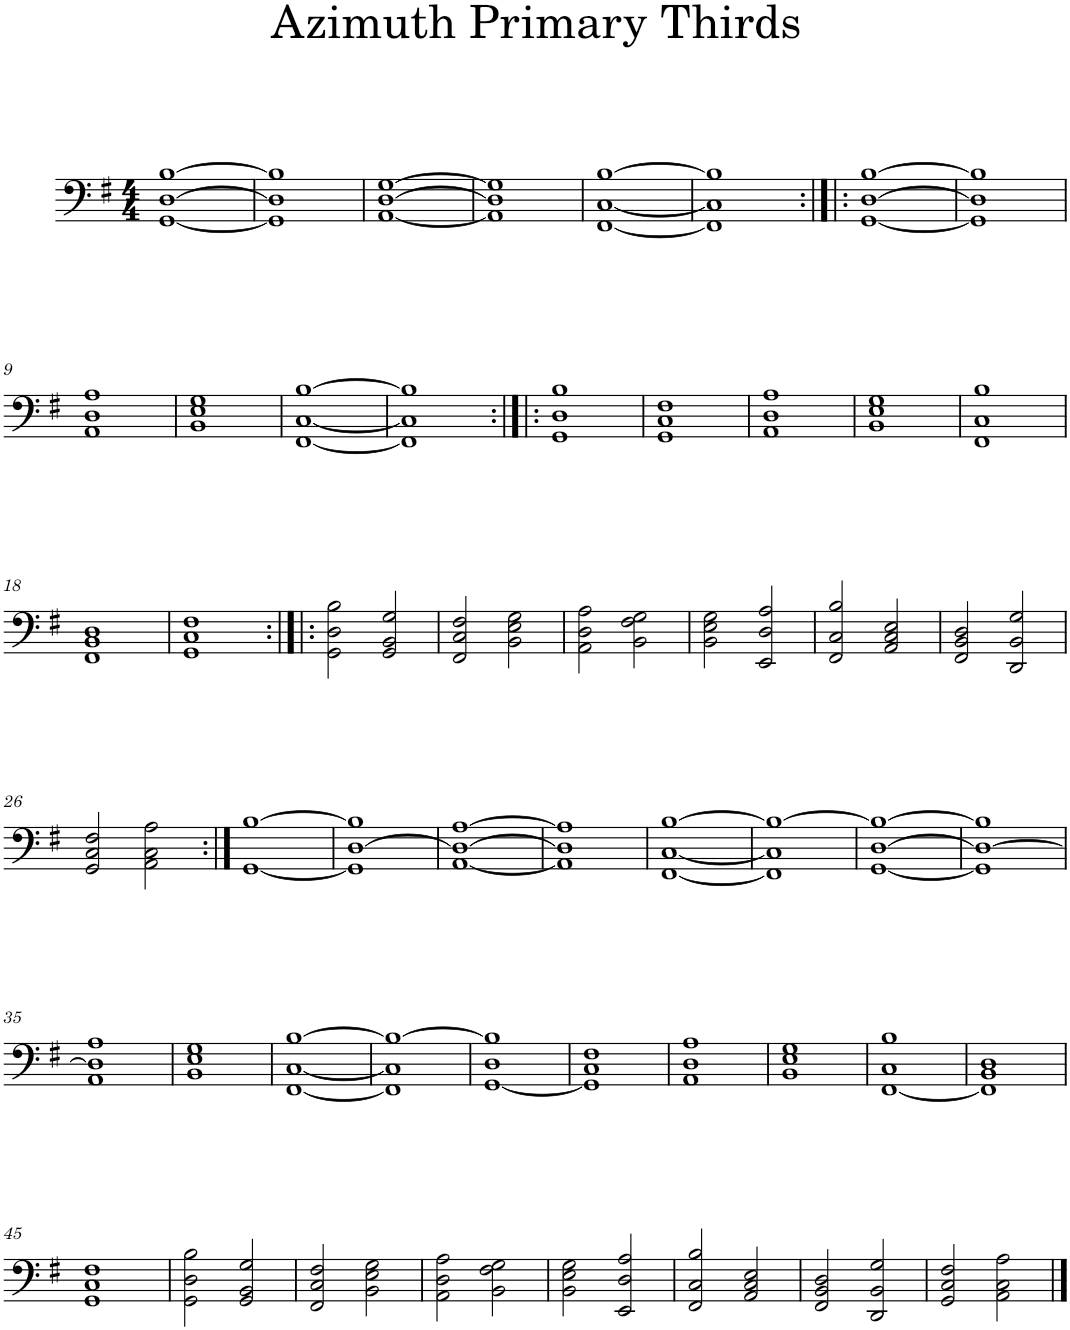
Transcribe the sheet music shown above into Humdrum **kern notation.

**kern
*part1
*staff1
*I"Piano
*I'Pno.
*clefF4
*k[f#]
*M4/4
=1
[1GG [1D [1B
=2
1GG] 1D] 1B]
=3
[1AA [1D [1G
=4
1AA] 1D] 1G]
=5
[1FF# [1C [1B
=6
1FF#] 1C] 1B]
=7:|!|:
[1GG [1D [1B
=8
1GG] 1D] 1B]
!!LO:LB:g=z
=9
1AA 1D 1A
=10
1BB 1E 1G
=11
[1FF# [1C [1B
=12
1FF#] 1C] 1B]
=13:|!|:
1GG 1D 1B
=14
1GG 1C 1F#
=15
1AA 1D 1A
=16
1BB 1E 1G
=17
1FF# 1C 1B
!!LO:LB:g=z
=18
1FF# 1BB 1D
=19
1GG 1C 1F#
=20:|!|:
2GG\ 2D\ 2B\
2GG/ 2BB/ 2G/
=21
2FF#/ 2C/ 2F#/
2BB\ 2E\ 2G\
=22
2AA\ 2D\ 2A\
2BB\ 2F#\ 2G\
=23
2BB\ 2E\ 2G\
2EE/ 2D/ 2A/
=24
2FF#/ 2C/ 2B/
2AA/ 2C/ 2E/
=25
2FF#/ 2BB/ 2D/
2DD/ 2BB/ 2G/
!!LO:LB:g=z
=26
2GG/ 2C/ 2F#/
2AA\ 2C\ 2A\
=27:|!
[1GG [1B
=28
1GG] [1D 1B]
=29
[1AA 1D_ [1A
=30
1AA] 1D] 1A]
=31
[1FF# [1C [1B
=32
1FF#] 1C] 1B_
=33
[1GG [1D 1B_
=34
1GG] 1D_ 1B]
!!LO:LB:g=z
=35
1AA 1D] 1A
=36
1BB 1E 1G
=37
[1FF# [1C [1B
=38
1FF#] 1C] 1B_
=39
[1GG 1D 1B]
=40
1GG] 1C 1F#
=41
1AA 1D 1A
=42
1BB 1E 1G
=43
[1FF# 1C 1B
=44
1FF#] 1BB 1D
!!LO:LB:g=z
=45
1GG 1C 1F#
=46
2GG\ 2D\ 2B\
2GG/ 2BB/ 2G/
=47
2FF#/ 2C/ 2F#/
2BB\ 2E\ 2G\
=48
2AA\ 2D\ 2A\
2BB\ 2F#\ 2G\
=49
2BB\ 2E\ 2G\
2EE/ 2D/ 2A/
=50
2FF#/ 2C/ 2B/
2AA/ 2C/ 2E/
=51
2FF#/ 2BB/ 2D/
2DD/ 2BB/ 2G/
=52
2GG/ 2C/ 2F#/
2AA\ 2C\ 2A\
==
*-
